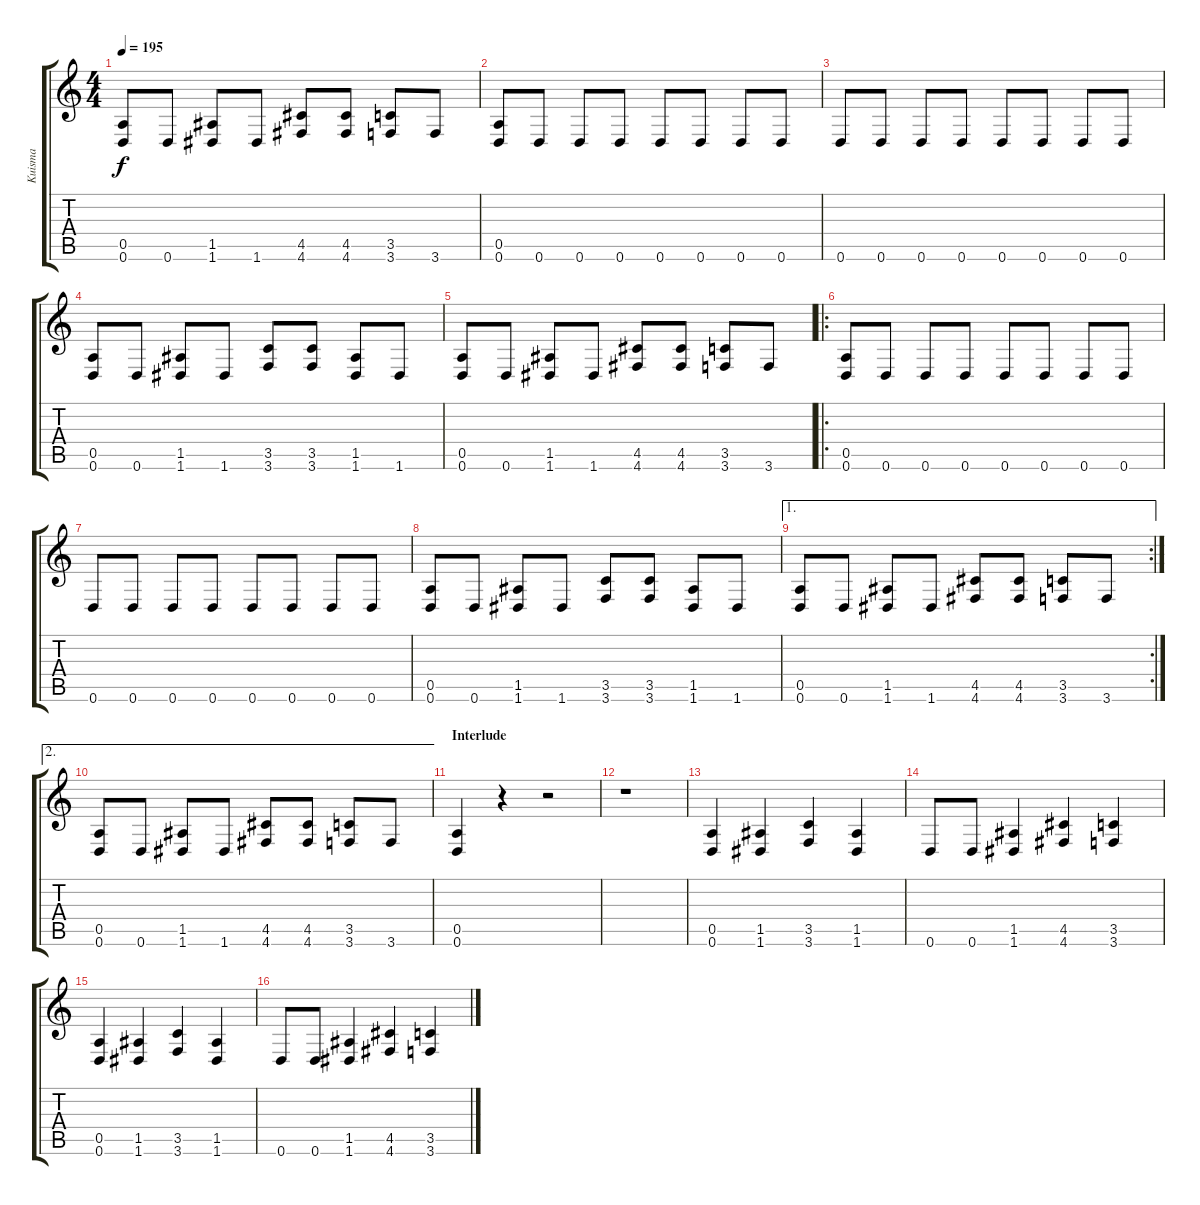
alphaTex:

\track ("Kuisma" "Kuisma") {instrument distortionguitar}
\staff {score tabs}
\tuning (E4 B3 G3 D3 A2 D2) {hide}
\ts (4 4)
\tempo 195
\clef g2
\ks c
(0.5 0.6).8{dy f} 0.6.8 (1.5 1.6).8 1.6.8 (4.5 4.6).8 (4.5 4.6).8 (3.5 3.6).8 3.6.8 |
(0.5 0.6).8 0.6.8 0.6.8 0.6.8 0.6.8 0.6.8 0.6.8 0.6.8 |
0.6.8 0.6.8 0.6.8 0.6.8 0.6.8 0.6.8 0.6.8 0.6.8 |
(0.5 0.6).8 0.6.8 (1.5 1.6).8 1.6.8 (3.5 3.6).8 (3.5 3.6).8 (1.5 1.6).8 1.6.8 |
(0.5 0.6).8 0.6.8 (1.5 1.6).8 1.6.8 (4.5 4.6).8 (4.5 4.6).8 (3.5 3.6).8 3.6.8 |
\ro
(0.5 0.6).8 0.6.8 0.6.8 0.6.8 0.6.8 0.6.8 0.6.8 0.6.8 |
0.6.8 0.6.8 0.6.8 0.6.8 0.6.8 0.6.8 0.6.8 0.6.8 |
(0.5 0.6).8 0.6.8 (1.5 1.6).8 1.6.8 (3.5 3.6).8 (3.5 3.6).8 (1.5 1.6).8 1.6.8 |
\ae 1
\rc 2
(0.5 0.6).8 0.6.8 (1.5 1.6).8 1.6.8 (4.5 4.6).8 (4.5 4.6).8 (3.5 3.6).8 3.6.8 |
\ae 2
(0.5 0.6).8 0.6.8 (1.5 1.6).8 1.6.8 (4.5 4.6).8 (4.5 4.6).8 (3.5 3.6).8 3.6.8 |
\section ("" "Interlude")
(0.5 0.6).4 r.4 r.2 |
r.1 |
(0.5 0.6).4 (1.5 1.6).4 (3.5 3.6).4 (1.5 1.6).4 |
0.6.8 0.6.8 (1.5 1.6).4 (4.5 4.6).4 (3.5 3.6).4 |
(0.5 0.6).4 (1.5 1.6).4 (3.5 3.6).4 (1.5 1.6).4 |
0.6.8 0.6.8 (1.5 1.6).4 (4.5 4.6).4 (3.5 3.6).4
